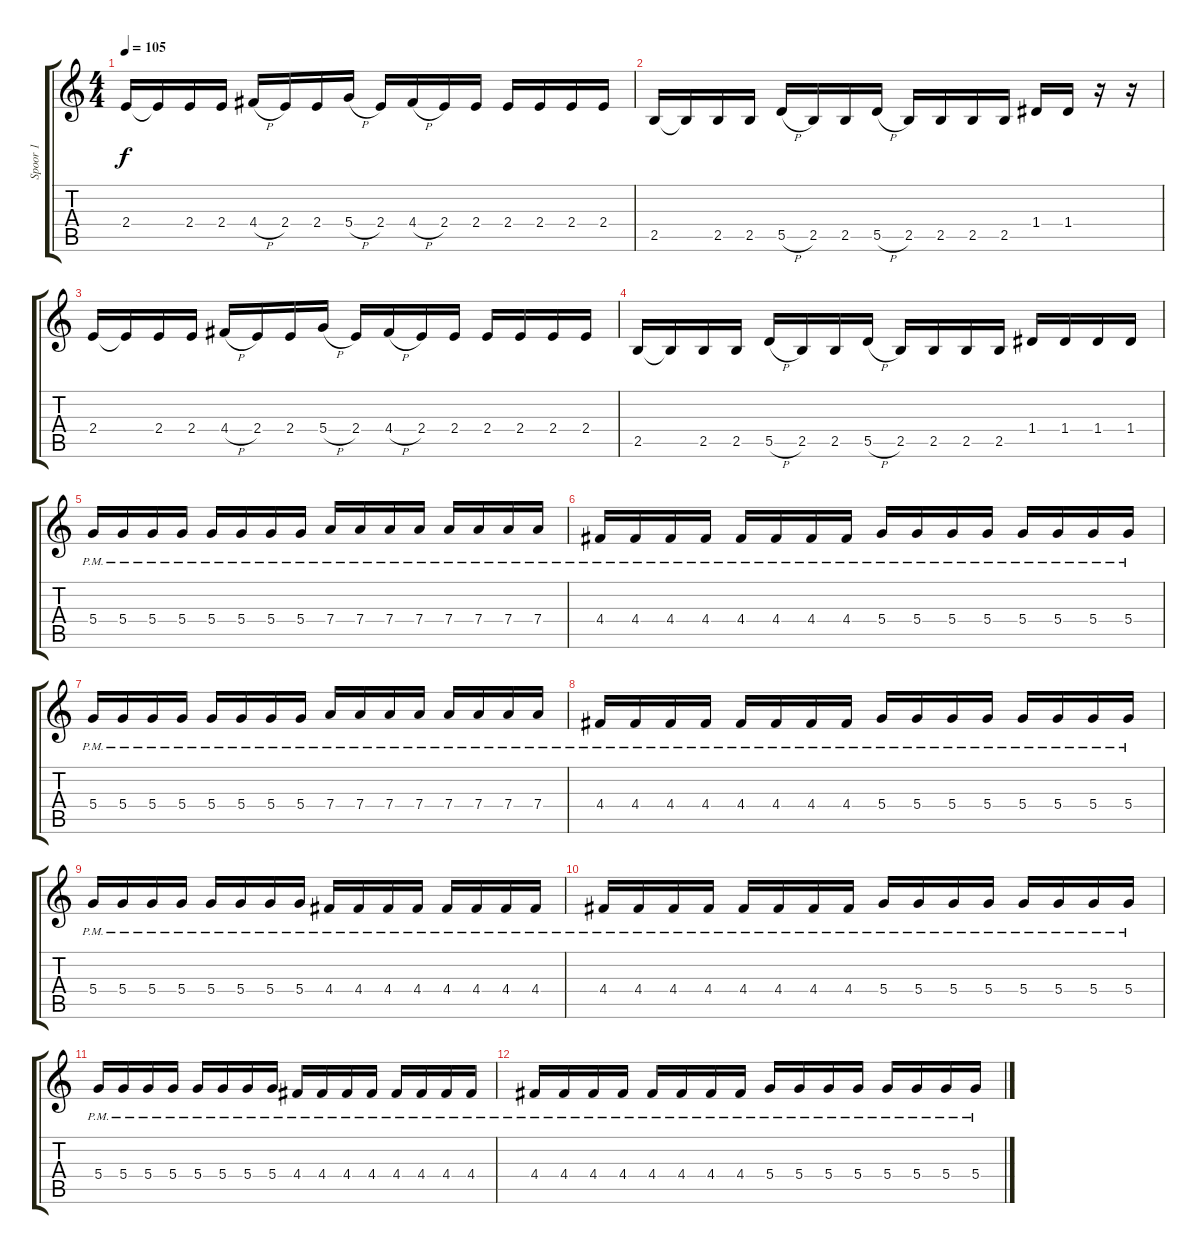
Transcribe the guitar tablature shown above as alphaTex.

\track ("Spoor 1" "Spoor 1") {instrument distortionguitar}
\staff {score tabs}
\tuning (E4 B3 G3 D3 A2 E2) {hide}
\ts (4 4)
\tempo 105
\clef g2
\ks c
2.4.16{dy f} 2.4{t}.16 2.4.16 2.4.16 4.4{h}.16 2.4.16 2.4.16 5.4{h}.16 2.4.16 4.4{h}.16 2.4.16 2.4.16 2.4.16 2.4.16 2.4.16 2.4.16 |
2.5.16 2.5{t}.16 2.5.16 2.5.16 5.5{h}.16 2.5.16 2.5.16 5.5{h}.16 2.5.16 2.5.16 2.5.16 2.5.16 1.4.16 1.4.16 r.16 r.16 |
2.4.16 2.4{t}.16 2.4.16 2.4.16 4.4{h}.16 2.4.16 2.4.16 5.4{h}.16 2.4.16 4.4{h}.16 2.4.16 2.4.16 2.4.16 2.4.16 2.4.16 2.4.16 |
2.5.16 2.5{t}.16 2.5.16 2.5.16 5.5{h}.16 2.5.16 2.5.16 5.5{h}.16 2.5.16 2.5.16 2.5.16 2.5.16 1.4.16 1.4.16 1.4.16 1.4.16 |
5.4{pm}.16 5.4{pm}.16 5.4{pm}.16 5.4{pm}.16 5.4{pm}.16 5.4{pm}.16 5.4{pm}.16 5.4{pm}.16 7.4{pm}.16 7.4{pm}.16 7.4{pm}.16 7.4{pm}.16 7.4{pm}.16 7.4{pm}.16 7.4{pm}.16 7.4{pm}.16 |
4.4{pm}.16 4.4{pm}.16 4.4{pm}.16 4.4{pm}.16 4.4{pm}.16 4.4{pm}.16 4.4{pm}.16 4.4{pm}.16 5.4{pm}.16 5.4{pm}.16 5.4{pm}.16 5.4{pm}.16 5.4{pm}.16 5.4{pm}.16 5.4{pm}.16 5.4{pm}.16 |
5.4{pm}.16 5.4{pm}.16 5.4{pm}.16 5.4{pm}.16 5.4{pm}.16 5.4{pm}.16 5.4{pm}.16 5.4{pm}.16 7.4{pm}.16 7.4{pm}.16 7.4{pm}.16 7.4{pm}.16 7.4{pm}.16 7.4{pm}.16 7.4{pm}.16 7.4{pm}.16 |
4.4{pm}.16 4.4{pm}.16 4.4{pm}.16 4.4{pm}.16 4.4{pm}.16 4.4{pm}.16 4.4{pm}.16 4.4{pm}.16 5.4{pm}.16 5.4{pm}.16 5.4{pm}.16 5.4{pm}.16 5.4{pm}.16 5.4{pm}.16 5.4{pm}.16 5.4{pm}.16 |
5.4{pm}.16 5.4{pm}.16 5.4{pm}.16 5.4{pm}.16 5.4{pm}.16 5.4{pm}.16 5.4{pm}.16 5.4{pm}.16 4.4{pm}.16 4.4{pm}.16 4.4{pm}.16 4.4{pm}.16 4.4{pm}.16 4.4{pm}.16 4.4{pm}.16 4.4{pm}.16 |
4.4{pm}.16 4.4{pm}.16 4.4{pm}.16 4.4{pm}.16 4.4{pm}.16 4.4{pm}.16 4.4{pm}.16 4.4{pm}.16 5.4{pm}.16 5.4{pm}.16 5.4{pm}.16 5.4{pm}.16 5.4{pm}.16 5.4{pm}.16 5.4{pm}.16 5.4{pm}.16 |
5.4{pm}.16 5.4{pm}.16 5.4{pm}.16 5.4{pm}.16 5.4{pm}.16 5.4{pm}.16 5.4{pm}.16 5.4{pm}.16 4.4{pm}.16 4.4{pm}.16 4.4{pm}.16 4.4{pm}.16 4.4{pm}.16 4.4{pm}.16 4.4{pm}.16 4.4{pm}.16 |
4.4{pm}.16 4.4{pm}.16 4.4{pm}.16 4.4{pm}.16 4.4{pm}.16 4.4{pm}.16 4.4{pm}.16 4.4{pm}.16 5.4{pm}.16 5.4{pm}.16 5.4{pm}.16 5.4{pm}.16 5.4{pm}.16 5.4{pm}.16 5.4{pm}.16 5.4{pm}.16
